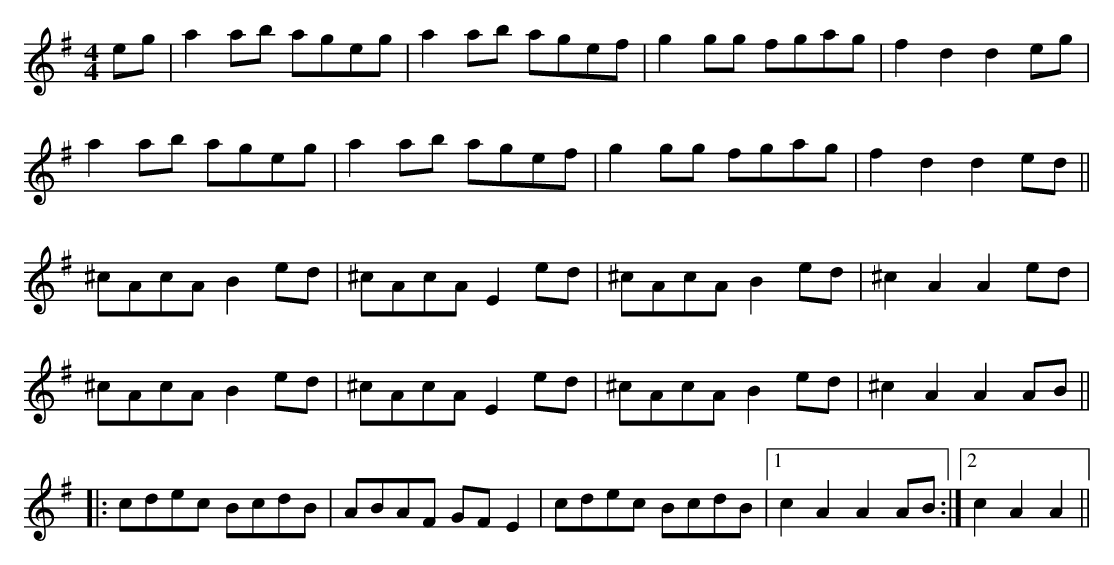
X:1
M:4/4
K:Ador
eg|a2 ab ageg|a2 ab agef|g2 gg fgag|f2 d2 d2 eg|
a2 ab ageg|a2 ab agef|g2 gg fgag|f2 d2 d2 ed||
^cAcA B2 ed|^cAcA E2 ed|^cAcA B2 ed|^c2 A2 A2 ed|
^cAcA B2 ed|^cAcA E2 ed|^cAcA B2 ed|^c2 A2 A2 AB||
|:cdec BcdB|ABAF GF E2|cdec BcdB|1 c2 A2 A2 AB:|2 c2 A2A2||
